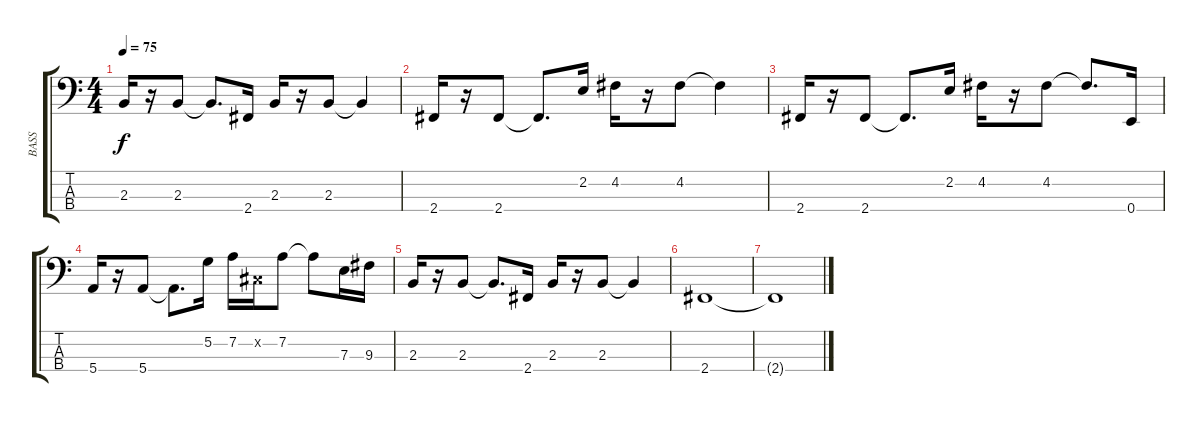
\track ("BASS" "BASS") {instrument electricbassfinger}
\staff {score tabs}
\tuning (G2 D2 A1 E1) {hide}
\ts (4 4)
\tempo 75
\clef f4
\ks c
2.3.16{dy f} r.16 2.3.8 2.3{t}.8{d} 2.4.16 2.3.16 r.16 2.3.8 2.3{t}.4 |
2.4.16 r.16 2.4.8 2.4{t}.8{d} 2.2.16 4.2.16 r.16 4.2.8 4.2{t}.4 |
2.4.16 r.16 2.4.8 2.4{t}.8{d} 2.2.16 4.2.16 r.16 4.2.8 4.2{t}.8{d} 0.4.16 |
5.4.16 r.16 5.4.8 5.4{t}.8{d} 5.2.16 7.2.16 -1.2{x}.16 7.2.8 7.2{t}.8 7.3.16 9.3.16 |
2.3.16 r.16 2.3.8 2.3{t}.8{d} 2.4.16 2.3.16 r.16 2.3.8 2.3{t}.4 |
2.4.1 |
2.4{t}.1
